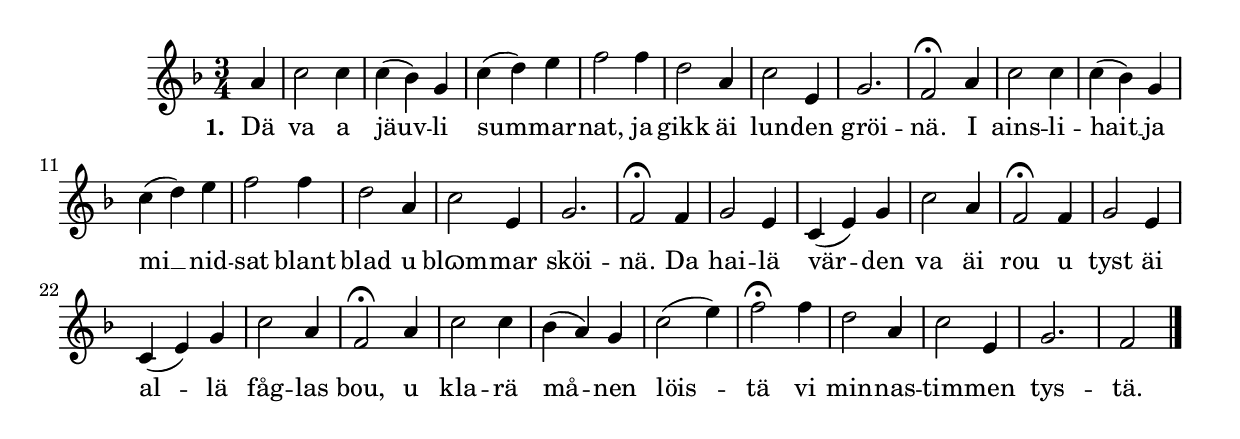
{
\time 3/4
\key f \major
\partial 4

 a'4  | 
 c''2 c''4  | 
 c''-( bes'-) g'  | 
 c''-( d''-) e''  | 
 f''2 f''4  | 
 d''2 a'4  | 
 c''2 e'4  | 
 g'2.  | 
 f'2-\fermata a'4  | 
 c''2 c''4  | 
 c''-( bes'-) g'  | 
 c''-( d''-) e''  | 
 f''2 f''4  | 
 d''2 a'4  | 
 c''2 e'4  | 
 g'2.  | 
 f'2-\fermata f'4  | 
 g'2 e'4  | 
 c'-( e'-) g'  | 
 c''2 a'4  | 
 f'2-\fermata f'4  | 
 g'2 e'4  | 
 c'-( e'-) g'  | 
 c''2 a'4  | 
 f'2-\fermata a'4  | 
 c''2 c''4  | 
 bes'-( a'-) g'  | 
 c''2-( e''4-)  | 
 f''2-\fermata f''4  | 
 d''2 a'4  | 
 c''2 e'4  | 
 g'2.  | 
 f'2 \bar "|."
 }
 \addlyrics {
     \set stanza = #"1. "
     Dä va a jäuv --  -- li sum --  -- mar -- nat, ja gikk äi
     lun -- den gröi -- nä. I ains -- li -- hait __ ja mi __ nid -- sat blant
     blad u blɷm -- mar sköi -- nä. Da hai -- lä vär --  -- den va äi rou u
     tyst äi al --  -- lä fåg -- las bou, u kla -- rä må --  -- nen löis --  -- 
     tä vi min -- nas -- tim -- men tys -- tä.
}
